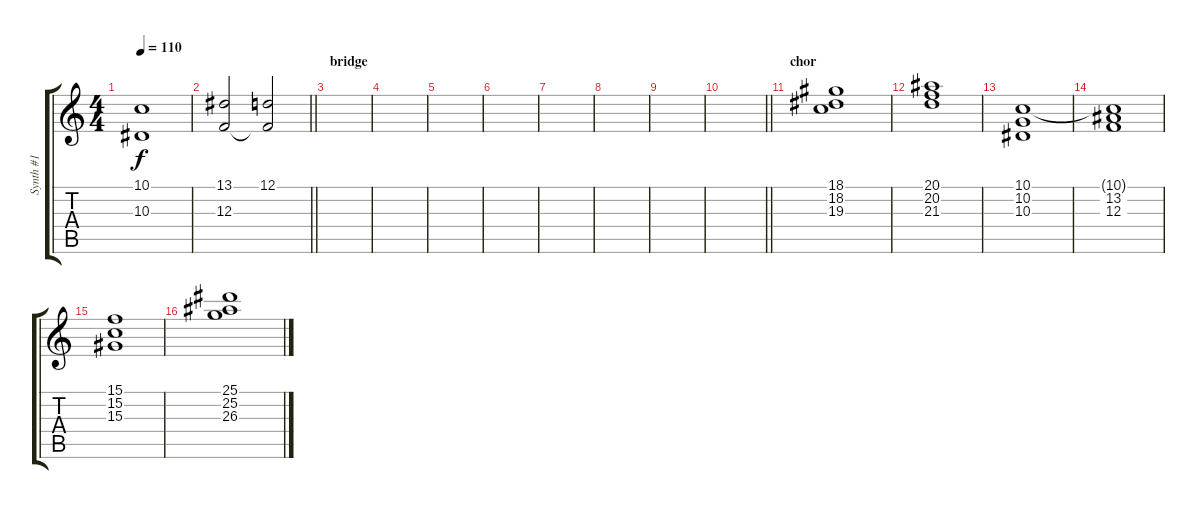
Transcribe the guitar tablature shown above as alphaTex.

\track ("Synth #1" "Synth #1") {instrument synthstrings1}
\staff {score tabs}
\tuning (D4 A3 F3 C3 G2 C2) {hide}
\ts (4 4)
\tempo 110
\clef g2
\ks c
(10.1 10.3{t}).1{dy f} |
\barLineRight lightlight
(13.1 12.3).2 (12.1 12.3{t}).2 |
\section ("" "bridge")
|
|
|
|
|
|
|
\barLineRight lightlight
|
\section ("" "chor")
(18.1 18.2 19.3).1 |
(20.1 20.2 21.3).1 |
(10.1 10.2 10.3).1 |
(10.1{t} 13.2 12.3).1 |
(15.1 15.2 15.3).1 |
(25.1 25.2 26.3).1
